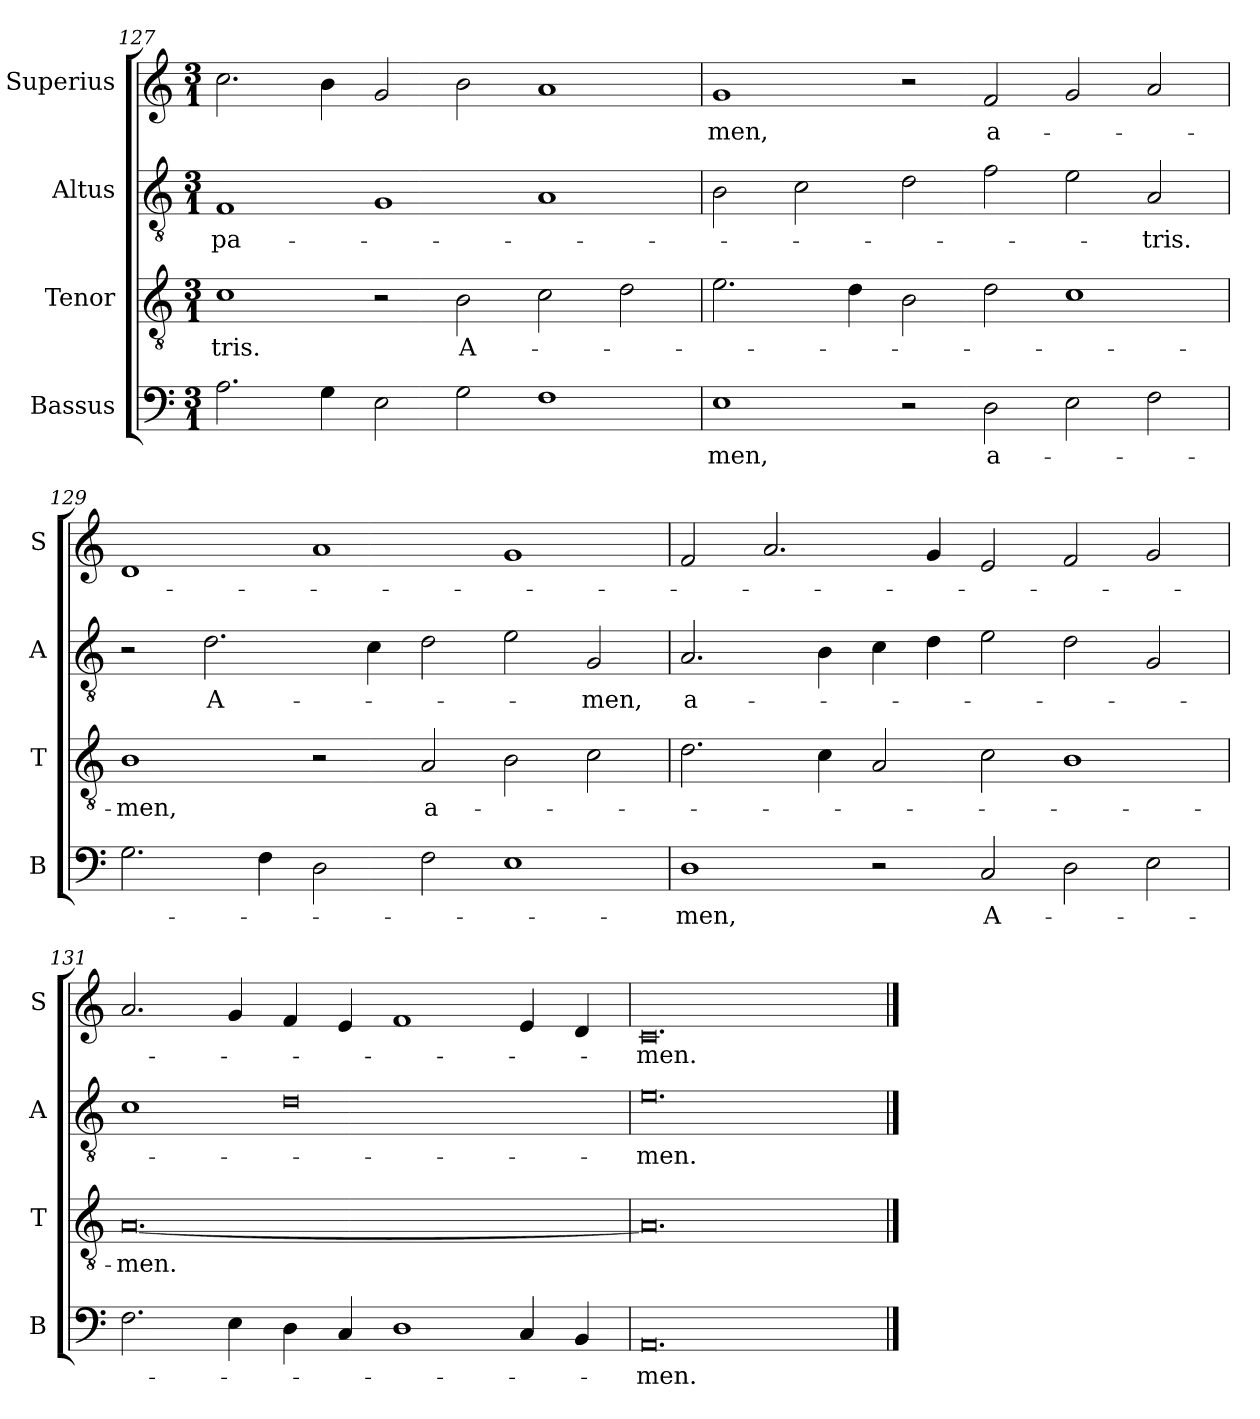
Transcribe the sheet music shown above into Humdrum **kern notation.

**kern	**text	**kern	**text	**kern	**text	**kern	**text
*part4	*part4	*part3	*part3	*part2	*part2	*part1	*part1
*staff4	*staff4	*staff3	*staff3	*staff2	*staff2	*staff1	*staff1
*I"Bassus	*	*I"Tenor	*	*I"Altus	*	*I"Superius	*
*I'B	*	*I'T	*	*I'A	*	*I'S	*
*clefF4	*	*clefGv2	*	*clefGv2	*	*clefG2	*
*k[]	*	*k[]	*	*k[]	*	*k[]	*
*M3/1	*	*M3/1	*	*M3/1	*	*M3/1	*
=127	=127	=127	=127	=127	=127	=127	=127
2.A\	.	1c	-tris.	1F	pa-	2.cc\	.
4G\	.	.	.	.	.	4b\	.
2E\	.	2r	.	1G	.	2g/	.
2G\	.	2B\	A-	.	.	2b\	.
1F	.	2c\	.	1A	.	1a	.
.	.	2d\	.	.	.	.	.
=128	=128	=128	=128	=128	=128	=128	=128
1E	-men,	2.e\	.	2B\	.	1g	-men,
.	.	.	.	2c\	.	.	.
.	.	4d\	.	.	.	.	.
2r	.	2B\	.	2d\	.	2r	.
2D\	a-	2d\	.	2f\	.	2f/	a-
2E\	.	1c	.	2e\	.	2g/	.
2F\	.	.	.	2A/	-tris.	2a/	.
=129	=129	=129	=129	=129	=129	=129	=129
2.G\	.	1B	-men,	2r	.	1d	.
.	.	.	.	2.d\	A-	.	.
4F\	.	.	.	.	.	.	.
2D\	.	2r	.	.	.	1a	.
.	.	.	.	4c\	.	.	.
2F\	.	2A/	a-	2d\	.	.	.
1E	.	2B\	.	2e\	.	1g	.
.	.	2c\	.	2G/	-men,	.	.
=130	=130	=130	=130	=130	=130	=130	=130
1D	-men,	2.d\	.	2.A/	a-	2f/	.
.	.	.	.	.	.	2.a/	.
.	.	4c\	.	4B\	.	.	.
2r	.	2A/	.	4c\	.	.	.
.	.	.	.	4d\	.	4g/	.
2C/	A-	2c\	.	2e\	.	2e/	.
2D\	.	1B	.	2d\	.	2f/	.
2E\	.	.	.	2G/	.	2g/	.
=131	=131	=131	=131	=131	=131	=131	=131
2.F\	.	[0.A	-men.	1c	.	2.a/	.
4E\	.	.	.	.	.	4g/	.
4D\	.	.	.	0d	.	4f/	.
4C/	.	.	.	.	.	4e/	.
1D	.	.	.	.	.	1f	.
4C/	.	.	.	.	.	4e/	.
4BB/	.	.	.	.	.	4d/	.
=132	=132	=132	=132	=132	=132	=132	=132
0.AA	-men.	0.A]	.	0.e	-men.	0.c	-men.
==	==	==	==	==	==	==	==
*-	*-	*-	*-	*-	*-	*-	*-
